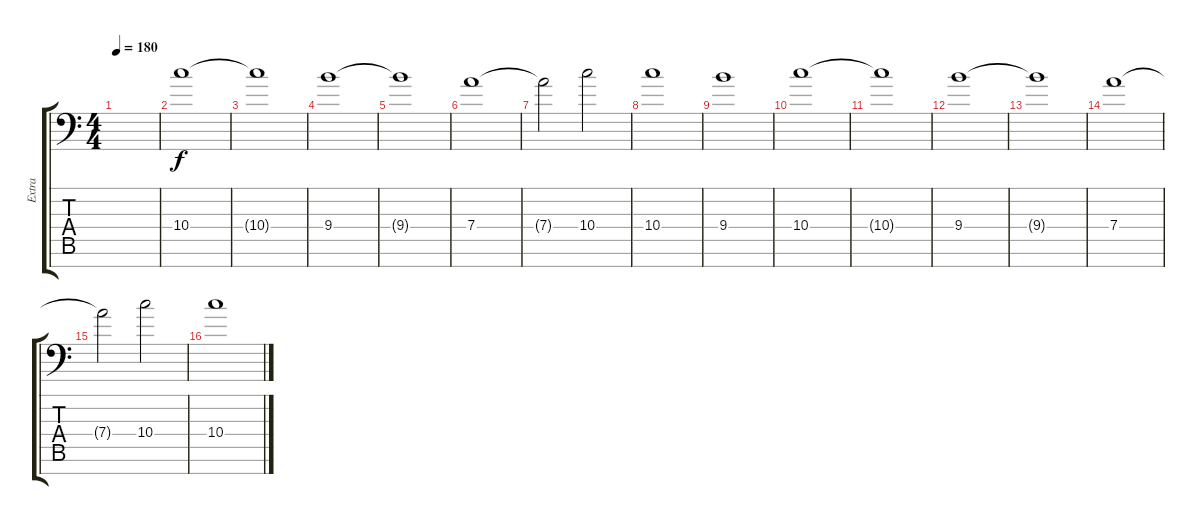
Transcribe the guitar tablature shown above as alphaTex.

\track ("Extra" "Extra") {instrument distortionguitar}
\staff {score tabs}
\tuning (E4 B3 G3 D3 A2 D2 A1) {hide}
\ts (4 4)
\tempo 180
\clef f4
\ks c
|
10.4.1{volume 3} |
10.4{t}.1 |
9.4.1 |
9.4{t}.1 |
7.4.1{volume 6} |
7.4{t}.2 10.4.2 |
10.4.1 |
9.4.1 |
10.4.1 |
10.4{t}.1 |
9.4.1{volume 8} |
9.4{t}.1 |
7.4.1 |
7.4{t}.2 10.4.2 |
10.4.1
